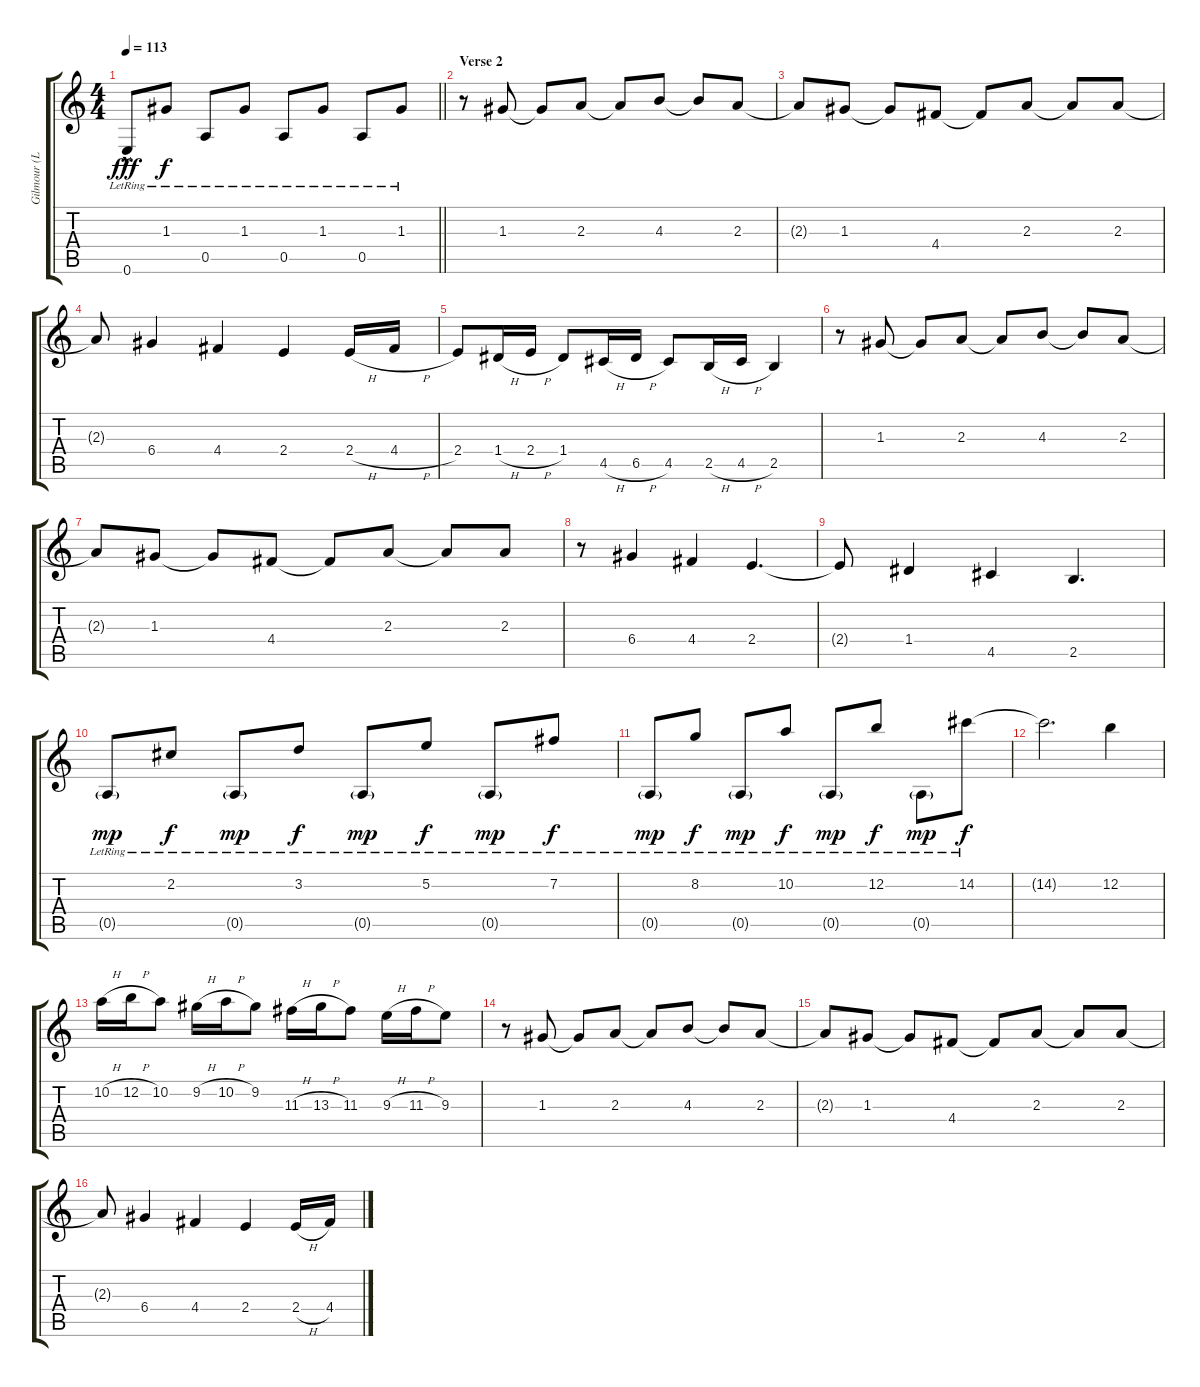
\track ("Gilmour (Left Speaker)" "Gilmour (L") {instrument acousticguitarnylon}
\staff {score tabs}
\tuning (E4 B3 G3 D3 A2 E2) {hide}
\ts (4 4)
\tempo 113
\clef g2
\barLineRight lightlight
\ks c
0.6{hac lr}.8{dy fff} 1.3{lr}.8{dy f} 0.5{lr}.8 1.3{lr}.8 0.5{lr}.8 1.3{lr}.8 0.5{lr}.8 1.3{lr}.8 |
\section ("" "Verse 2")
r.8 1.3.8 1.3{t}.8 2.3.8 2.3{t}.8 4.3.8 4.3{t}.8 2.3.8 |
2.3{t}.8 1.3.8 1.3{t}.8 4.4.8 4.4{t}.8 2.3.8 2.3{t}.8 2.3.8 |
2.3{t}.8 6.4.4 4.4.4 2.4.4 2.4{h}.16 4.4{h}.16 |
2.4.8 1.4{h}.16 2.4{h}.16 1.4.8 4.5{h}.16 6.5{h}.16 4.5.8 2.5{h}.16 4.5{h}.16 2.5.4 |
r.8 1.3.8 1.3{t}.8 2.3.8 2.3{t}.8 4.3.8 4.3{t}.8 2.3.8 |
2.3{t}.8 1.3.8 1.3{t}.8 4.4.8 4.4{t}.8 2.3.8 2.3{t}.8 2.3.8 |
r.8 6.4.4 4.4.4 2.4.4{d} |
2.4{t}.8 1.4.4 4.5.4 2.5.4{d} |
0.5{g lr}.8{dy mp} 2.2{lr}.8{dy f} 0.5{g lr}.8{dy mp} 3.2{lr}.8{dy f} 0.5{g lr}.8{dy mp} 5.2{lr}.8{dy f} 0.5{g lr}.8{dy mp} 7.2{lr}.8{dy f} |
0.5{g lr}.8{dy mp} 8.2{lr}.8{dy f} 0.5{g lr}.8{dy mp} 10.2{lr}.8{dy f} 0.5{g lr}.8{dy mp} 12.2{lr}.8{dy f} 0.5{g lr}.8{dy mp} 14.2{lr}.8{dy f} |
14.2{t}.2{d} 12.2.4 |
10.2{h}.16 12.2{h}.16 10.2.8 9.2{h}.16 10.2{h}.16 9.2.8 11.3{h}.16 13.3{h}.16 11.3.8 9.3{h}.16 11.3{h}.16 9.3.8 |
r.8 1.3.8 1.3{t}.8 2.3.8 2.3{t}.8 4.3.8 4.3{t}.8 2.3.8 |
2.3{t}.8 1.3.8 1.3{t}.8 4.4.8 4.4{t}.8 2.3.8 2.3{t}.8 2.3.8 |
2.3{t}.8 6.4.4 4.4.4 2.4.4 2.4{h}.16 4.4{h}.16
